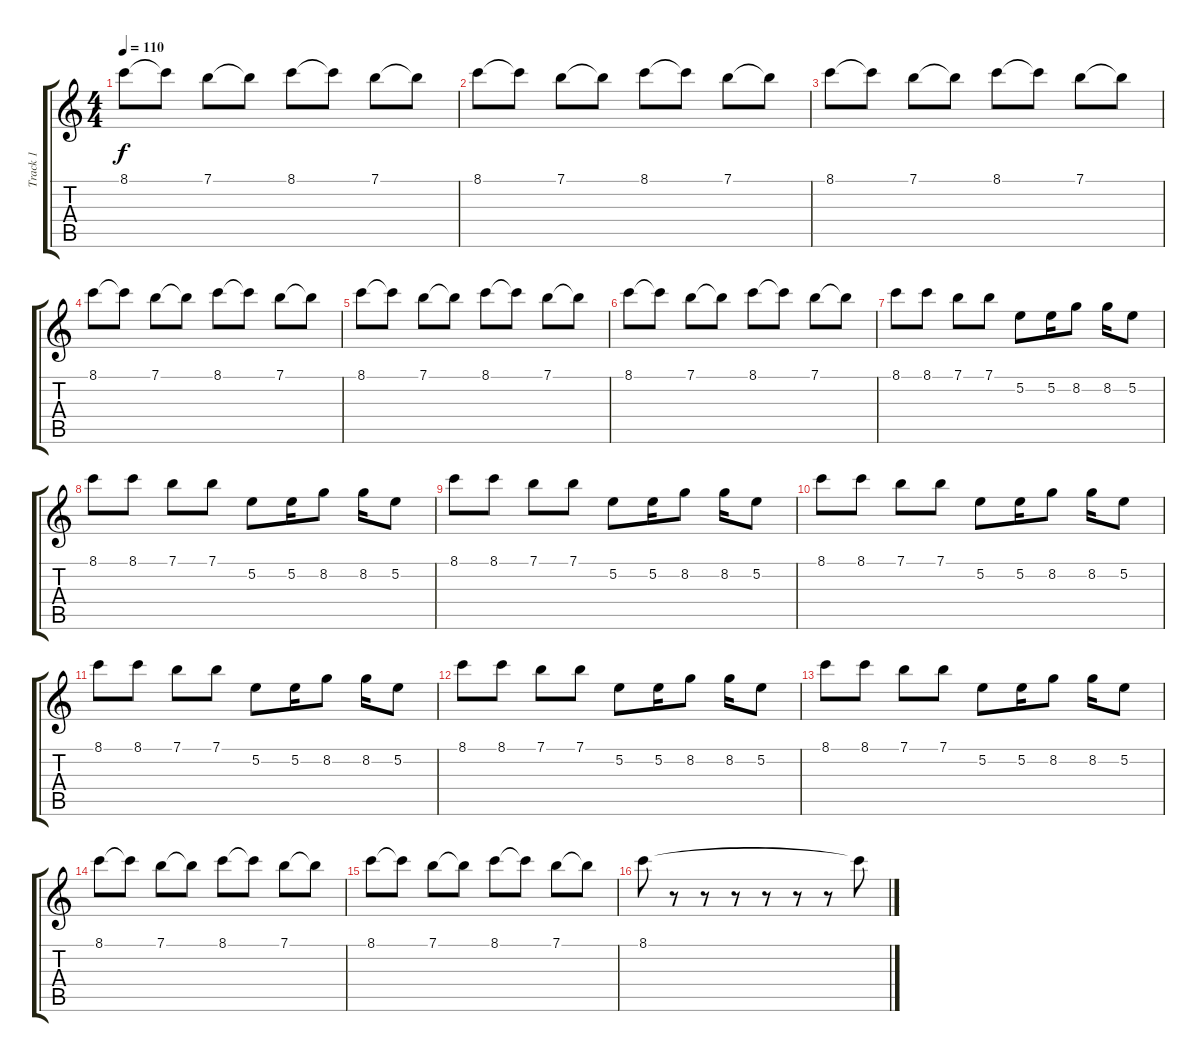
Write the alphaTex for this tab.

\track ("Track 1" "Track 1") {instrument overdrivenguitar}
\staff {score tabs}
\tuning (E4 B3 G3 D3 A2 E2) {hide}
\ts (4 4)
\tempo 110
\clef g2
\ks c
8.1.8{dy f volume 8} 8.1{t}.8 7.1.8 7.1{t}.8 8.1.8 8.1{t}.8 7.1.8 7.1{t}.8 |
8.1.8{volume 8} 8.1{t}.8 7.1.8 7.1{t}.8 8.1.8 8.1{t}.8 7.1.8 7.1{t}.8 |
8.1.8{volume 8} 8.1{t}.8 7.1.8 7.1{t}.8 8.1.8 8.1{t}.8 7.1.8 7.1{t}.8 |
8.1.8{volume 8} 8.1{t}.8 7.1.8 7.1{t}.8 8.1.8 8.1{t}.8 7.1.8 7.1{t}.8 |
8.1.8{volume 8} 8.1{t}.8 7.1.8 7.1{t}.8 8.1.8 8.1{t}.8 7.1.8 7.1{t}.8 |
8.1.8{volume 8} 8.1{t}.8 7.1.8 7.1{t}.8 8.1.8 8.1{t}.8 7.1.8 7.1{t}.8 |
8.1.8 8.1.8 7.1.8 7.1.8 5.2.8 5.2.16 8.2.8 8.2.16 5.2.8 |
8.1.8 8.1.8 7.1.8 7.1.8 5.2.8 5.2.16 8.2.8 8.2.16 5.2.8 |
8.1.8 8.1.8 7.1.8 7.1.8 5.2.8 5.2.16 8.2.8 8.2.16 5.2.8 |
8.1.8 8.1.8 7.1.8 7.1.8 5.2.8 5.2.16 8.2.8 8.2.16 5.2.8 |
8.1.8 8.1.8 7.1.8 7.1.8 5.2.8 5.2.16 8.2.8 8.2.16 5.2.8 |
8.1.8 8.1.8 7.1.8 7.1.8 5.2.8 5.2.16 8.2.8 8.2.16 5.2.8 |
8.1.8 8.1.8 7.1.8 7.1.8 5.2.8 5.2.16 8.2.8 8.2.16 5.2.8 |
8.1.8{volume 16} 8.1{t}.8 7.1.8 7.1{t}.8 8.1.8 8.1{t}.8 7.1.8 7.1{t}.8 |
8.1.8{volume 16} 8.1{t}.8 7.1.8 7.1{t}.8 8.1.8 8.1{t}.8 7.1.8 7.1{t}.8 |
8.1.8 r.8 r.8 r.8 r.8 r.8 r.8 8.1{t}.8
